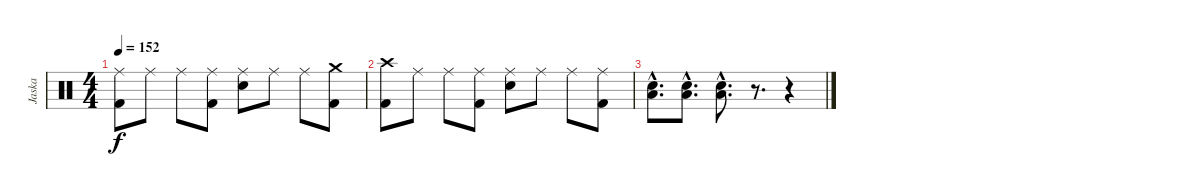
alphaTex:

\track ("Jaska" "Jaska") {instrument percussion}
\staff {score}
\articulation defaults
\ts (4 4)
\tempo 152
\clef neutral
\ks c
("Ride (middle)" "Kick (hit) 2").8{dy f} "Ride (middle)".8 "Ride (middle)".8 ("Ride (middle)" "Kick (hit) 2").8 ("Ride (middle)" "Electric Snare (hit)").8 "Ride (middle)".8 "Ride (middle)".8 ("Crash medium (hit)" "Kick (hit) 2").8 |
("Crash high (hit)" "Kick (hit) 2").8 "Ride (middle)".8 "Ride (middle)".8 ("Ride (middle)" "Kick (hit) 2").8 ("Ride (middle)" "Electric Snare (hit)").8 "Ride (middle)".8 "Ride (middle)".8 ("Ride (middle)" "Kick (hit) 2").8 |
("Electric Snare (hit)"{hac} "Low Tom (hit)"{hac}).8{d} ("Electric Snare (hit)"{hac} "Low Tom (hit)"{hac}).8{d} ("Electric Snare (hit)"{hac} "Low Tom (hit)"{hac}).8{d} r.8{d} r.4
